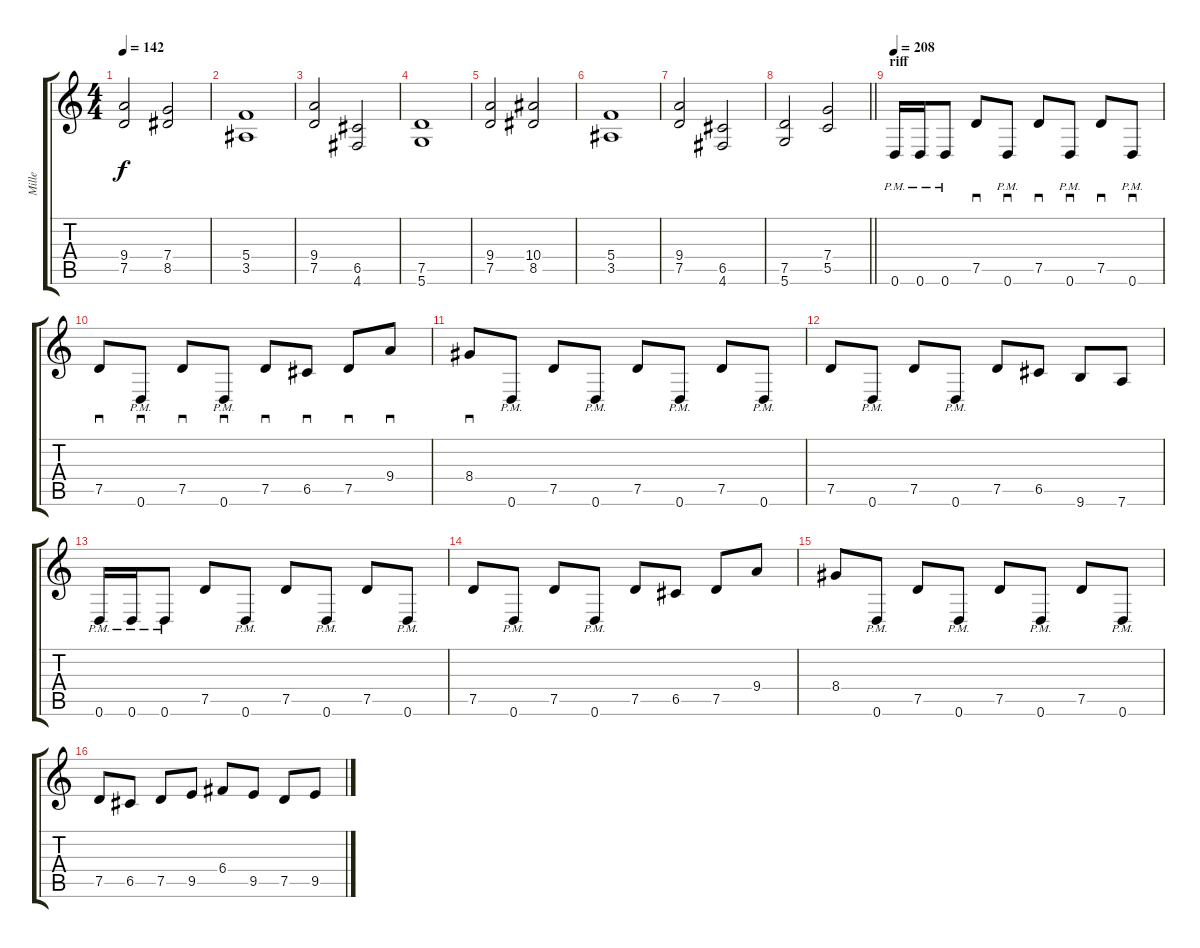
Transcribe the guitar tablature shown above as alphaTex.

\track ("Mille" "Mille") {instrument distortionguitar}
\staff {score tabs}
\tuning (D4 A3 F3 C3 G2 D2) {hide}
\ts (4 4)
\tempo 142
\clef g2
\ks c
(9.4 7.5).2{dy f} (7.4 8.5).2 |
(5.4 3.5).1 |
(9.4 7.5).2 (6.5 4.6).2 |
(7.5 5.6).1 |
(9.4 7.5).2 (10.4 8.5).2 |
(5.4 3.5).1 |
(9.4 7.5).2 (6.5 4.6).2 |
\barLineRight lightlight
(7.5 5.6).2 (7.4 5.5).2 |
\section ("" "riff")
\tempo 208
0.6{pm}.16 0.6{pm}.16 0.6{pm}.8 7.5.8{sd} 0.6{pm}.8{sd} 7.5.8{sd} 0.6{pm}.8{sd} 7.5.8{sd} 0.6{pm}.8{sd} |
7.5.8{sd} 0.6{pm}.8{sd} 7.5.8{sd} 0.6{pm}.8{sd} 7.5.8{sd} 6.5.8{sd} 7.5.8{sd} 9.4.8{sd} |
8.4.8{sd} 0.6{pm}.8 7.5.8 0.6{pm}.8 7.5.8 0.6{pm}.8 7.5.8 0.6{pm}.8 |
7.5.8 0.6{pm}.8 7.5.8 0.6{pm}.8 7.5.8 6.5.8 9.6.8 7.6.8 |
0.6{pm}.16 0.6{pm}.16 0.6{pm}.8 7.5.8 0.6{pm}.8 7.5.8 0.6{pm}.8 7.5.8 0.6{pm}.8 |
7.5.8 0.6{pm}.8 7.5.8 0.6{pm}.8 7.5.8 6.5.8 7.5.8 9.4.8 |
8.4.8 0.6{pm}.8 7.5.8 0.6{pm}.8 7.5.8 0.6{pm}.8 7.5.8 0.6{pm}.8 |
7.5.8 6.5.8 7.5.8 9.5.8 6.4.8 9.5.8 7.5.8 9.5.8
